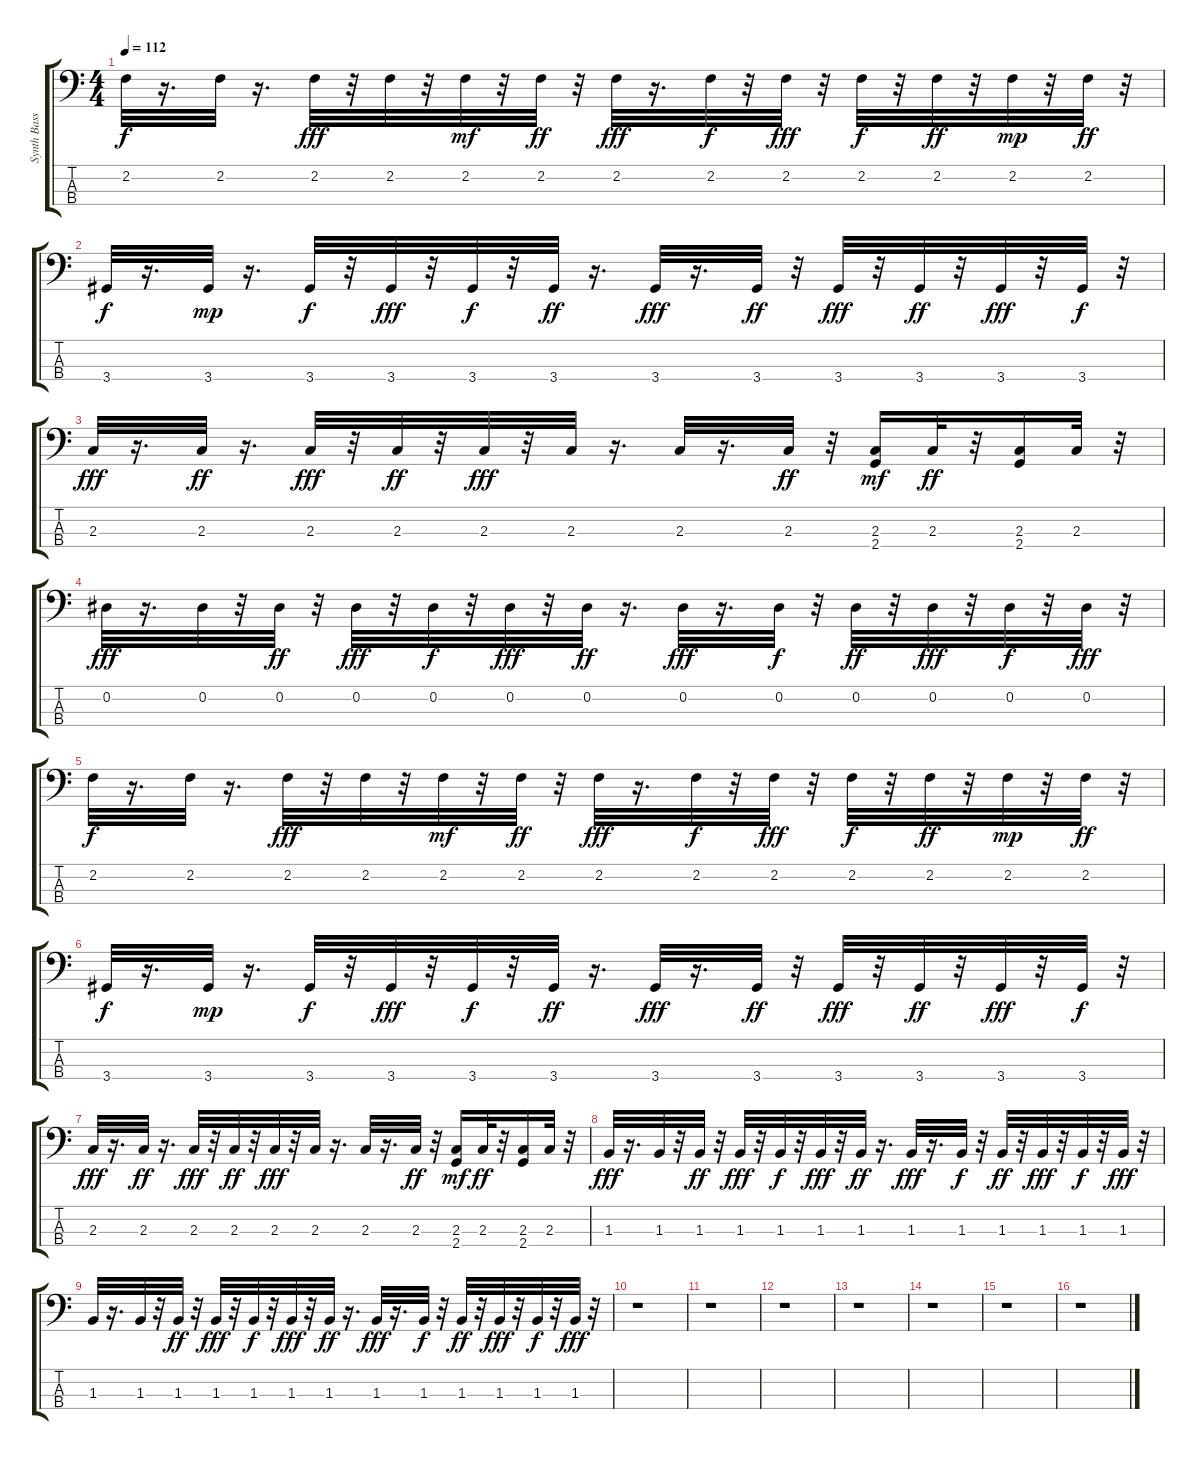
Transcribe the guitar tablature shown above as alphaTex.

\track ("Synth Bass" "Synth Bass") {instrument synthbass1}
\staff {score tabs}
\tuning (Ab2 Eb2 Bb1 F1) {hide}
\ts (4 4)
\tempo 112
\clef f4
\ks c
2.2.32{dy f volume 16 instrument synthbass1} r.16{d} 2.2.32 r.16{d} 2.2.32{dy fff} r.32 2.2.32 r.32 2.2.32{dy mf} r.32 2.2.32{dy ff} r.32 2.2.32{dy fff} r.16{d} 2.2.32{dy f} r.32 2.2.32{dy fff} r.32 2.2.32{dy f} r.32 2.2.32{dy ff} r.32 2.2.32{dy mp} r.32 2.2.32{dy ff} r.32 |
3.4.32{dy f} r.16{d} 3.4.32{dy mp} r.16{d} 3.4.32{dy f} r.32 3.4.32{dy fff} r.32 3.4.32{dy f} r.32 3.4.32{dy ff} r.16{d} 3.4.32{dy fff} r.16{d} 3.4.32{dy ff} r.32 3.4.32{dy fff} r.32 3.4.32{dy ff} r.32 3.4.32{dy fff} r.32 3.4.32{dy f} r.32 |
2.3.32{dy fff} r.16{d} 2.3.32{dy ff} r.16{d} 2.3.32{dy fff} r.32 2.3.32{dy ff} r.32 2.3.32{dy fff} r.32 2.3.32 r.16{d} 2.3.32 r.16{d} 2.3.32{dy ff} r.32 (2.3 2.4).16{dy mf} 2.3.32{dy ff} r.32 (2.3 2.4).16 2.3.32 r.32 |
0.2.32{dy fff} r.16{d} 0.2.32 r.32 0.2.32{dy ff} r.32 0.2.32{dy fff} r.32 0.2.32{dy f} r.32 0.2.32{dy fff} r.32 0.2.32{dy ff} r.16{d} 0.2.32{dy fff} r.16{d} 0.2.32{dy f} r.32 0.2.32{dy ff} r.32 0.2.32{dy fff} r.32 0.2.32{dy f} r.32 0.2.32{dy fff} r.32 |
2.2.32{dy f} r.16{d} 2.2.32 r.16{d} 2.2.32{dy fff} r.32 2.2.32 r.32 2.2.32{dy mf} r.32 2.2.32{dy ff} r.32 2.2.32{dy fff} r.16{d} 2.2.32{dy f} r.32 2.2.32{dy fff} r.32 2.2.32{dy f} r.32 2.2.32{dy ff} r.32 2.2.32{dy mp} r.32 2.2.32{dy ff} r.32 |
3.4.32{dy f} r.16{d} 3.4.32{dy mp} r.16{d} 3.4.32{dy f} r.32 3.4.32{dy fff} r.32 3.4.32{dy f} r.32 3.4.32{dy ff} r.16{d} 3.4.32{dy fff} r.16{d} 3.4.32{dy ff} r.32 3.4.32{dy fff} r.32 3.4.32{dy ff} r.32 3.4.32{dy fff} r.32 3.4.32{dy f} r.32 |
2.3.32{dy fff} r.16{d} 2.3.32{dy ff} r.16{d} 2.3.32{dy fff} r.32 2.3.32{dy ff} r.32 2.3.32{dy fff} r.32 2.3.32 r.16{d} 2.3.32 r.16{d} 2.3.32{dy ff} r.32 (2.3 2.4).16{dy mf} 2.3.32{dy ff} r.32 (2.3 2.4).16 2.3.32 r.32 |
1.3.32{dy fff} r.16{d} 1.3.32 r.32 1.3.32{dy ff} r.32 1.3.32{dy fff} r.32 1.3.32{dy f} r.32 1.3.32{dy fff} r.32 1.3.32{dy ff} r.16{d} 1.3.32{dy fff} r.16{d} 1.3.32{dy f} r.32 1.3.32{dy ff} r.32 1.3.32{dy fff} r.32 1.3.32{dy f} r.32 1.3.32{dy fff} r.32 |
1.3.32 r.16{d} 1.3.32 r.32 1.3.32{dy ff} r.32 1.3.32{dy fff} r.32 1.3.32{dy f} r.32 1.3.32{dy fff} r.32 1.3.32{dy ff} r.16{d} 1.3.32{dy fff} r.16{d} 1.3.32{dy f} r.32 1.3.32{dy ff} r.32 1.3.32{dy fff} r.32 1.3.32{dy f} r.32 1.3.32{dy fff} r.32 |
r.1 |
r.1 |
r.1 |
r.1 |
r.1 |
r.1 |
r.1
